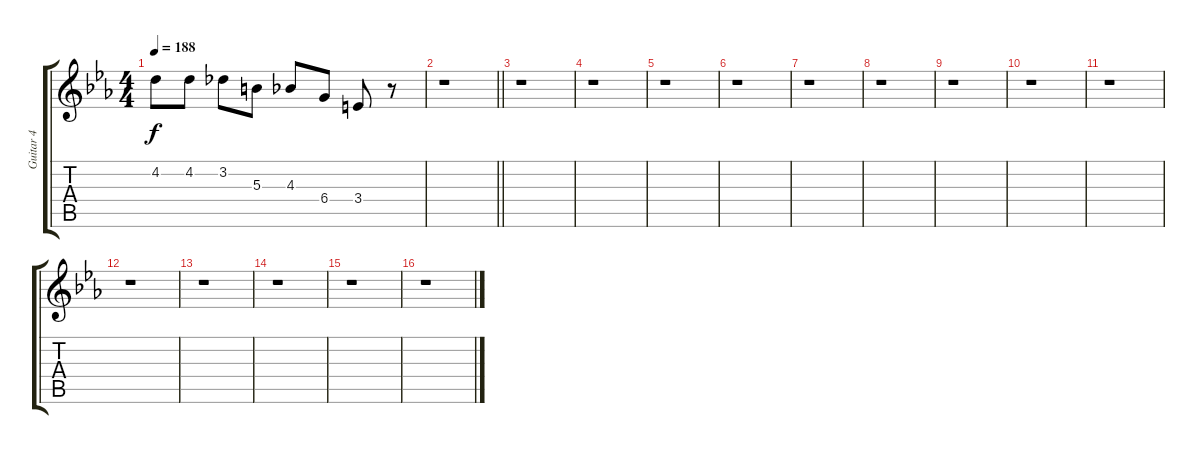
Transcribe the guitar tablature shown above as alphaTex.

\track ("Guitar 4" "Guitar 4") {instrument electricguitarclean}
\staff {score tabs}
\tuning (Eb4 Bb3 Gb3 Db3 Ab2 Eb2) {hide}
\ts (4 4)
\tempo 188
\clef g2
\ks eb
4.2{t}.8{dy f} 4.2.8 3.2.8 5.3.8 4.3.8 6.4.8 3.4.8 r.8 |
\barLineRight lightlight
r.1 |
r.1 |
r.1 |
r.1 |
r.1 |
r.1 |
r.1 |
r.1 |
r.1 |
r.1 |
r.1 |
r.1 |
r.1 |
r.1 |
r.1
